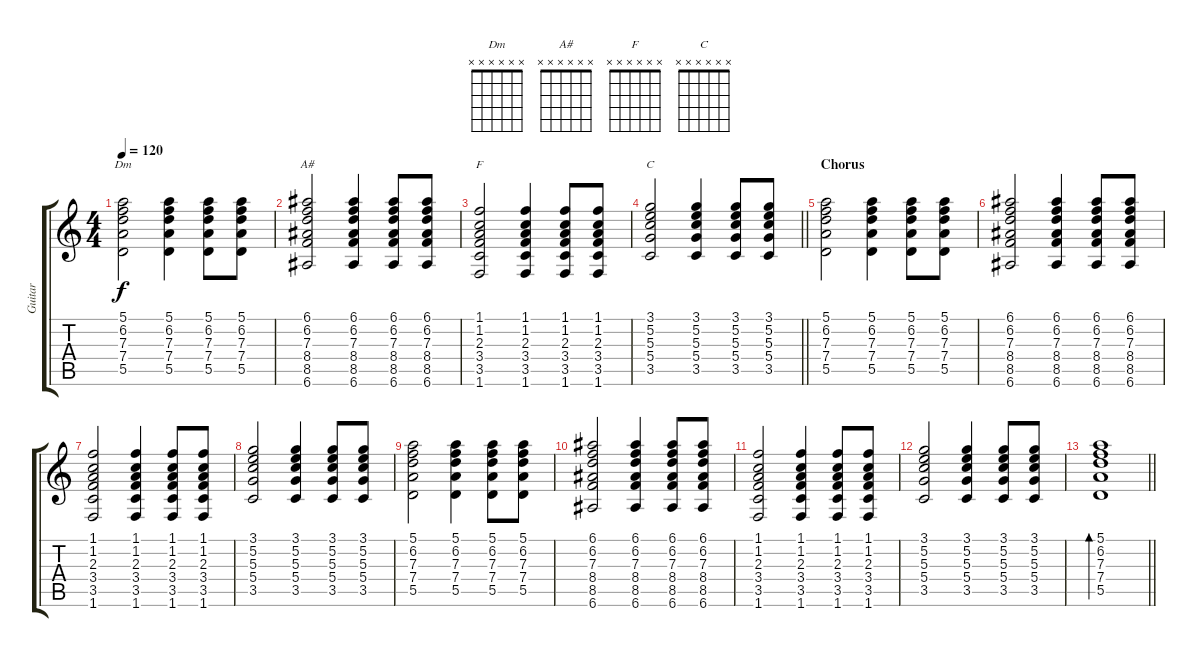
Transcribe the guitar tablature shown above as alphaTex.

\track ("Guitar" "Guitar") {instrument acousticguitarsteel}
\staff {score tabs}
\tuning (E4 B3 G3 D3 A2 E2) {hide}
\chord ("Dm" x x x x x x)
\chord ("A#" x x x x x x)
\chord ("F" x x x x x x)
\chord ("C" x x x x x x)
\ts (4 4)
\tempo 120
\clef g2
\ks c
(5.1 6.2 7.3 7.4 5.5).2{ch "Dm" dy f} (5.1 6.2 7.3 7.4 5.5).4 (5.1 6.2 7.3 7.4 5.5).8 (5.1 6.2 7.3 7.4 5.5).8 |
(6.1 6.2 7.3 8.4 8.5 6.6).2{ch "A#"} (6.1 6.2 7.3 8.4 8.5 6.6).4 (6.1 6.2 7.3 8.4 8.5 6.6).8 (6.1 6.2 7.3 8.4 8.5 6.6).8 |
(1.1 1.2 2.3 3.4 3.5 1.6).2{ch "F"} (1.1 1.2 2.3 3.4 3.5 1.6).4 (1.1 1.2 2.3 3.4 3.5 1.6).8 (1.1 1.2 2.3 3.4 3.5 1.6).8 |
\barLineRight lightlight
(3.1 5.2 5.3 5.4 3.5).2{ch "C"} (3.1 5.2 5.3 5.4 3.5).4 (3.1 5.2 5.3 5.4 3.5).8 (3.1 5.2 5.3 5.4 3.5).8 |
\section ("" "Chorus")
(5.1 6.2 7.3 7.4 5.5).2 (5.1 6.2 7.3 7.4 5.5).4 (5.1 6.2 7.3 7.4 5.5).8 (5.1 6.2 7.3 7.4 5.5).8 |
(6.1 6.2 7.3 8.4 8.5 6.6).2 (6.1 6.2 7.3 8.4 8.5 6.6).4 (6.1 6.2 7.3 8.4 8.5 6.6).8 (6.1 6.2 7.3 8.4 8.5 6.6).8 |
(1.1 1.2 2.3 3.4 3.5 1.6).2 (1.1 1.2 2.3 3.4 3.5 1.6).4 (1.1 1.2 2.3 3.4 3.5 1.6).8 (1.1 1.2 2.3 3.4 3.5 1.6).8 |
(3.1 5.2 5.3 5.4 3.5).2 (3.1 5.2 5.3 5.4 3.5).4 (3.1 5.2 5.3 5.4 3.5).8 (3.1 5.2 5.3 5.4 3.5).8 |
(5.1 6.2 7.3 7.4 5.5).2 (5.1 6.2 7.3 7.4 5.5).4 (5.1 6.2 7.3 7.4 5.5).8 (5.1 6.2 7.3 7.4 5.5).8 |
(6.1 6.2 7.3 8.4 8.5 6.6).2 (6.1 6.2 7.3 8.4 8.5 6.6).4 (6.1 6.2 7.3 8.4 8.5 6.6).8 (6.1 6.2 7.3 8.4 8.5 6.6).8 |
(1.1 1.2 2.3 3.4 3.5 1.6).2 (1.1 1.2 2.3 3.4 3.5 1.6).4 (1.1 1.2 2.3 3.4 3.5 1.6).8 (1.1 1.2 2.3 3.4 3.5 1.6).8 |
(3.1 5.2 5.3 5.4 3.5).2 (3.1 5.2 5.3 5.4 3.5).4 (3.1 5.2 5.3 5.4 3.5).8 (3.1 5.2 5.3 5.4 3.5).8 |
\barLineRight lightlight
(5.1 6.2 7.3 7.4 5.5).1{bd 480}
